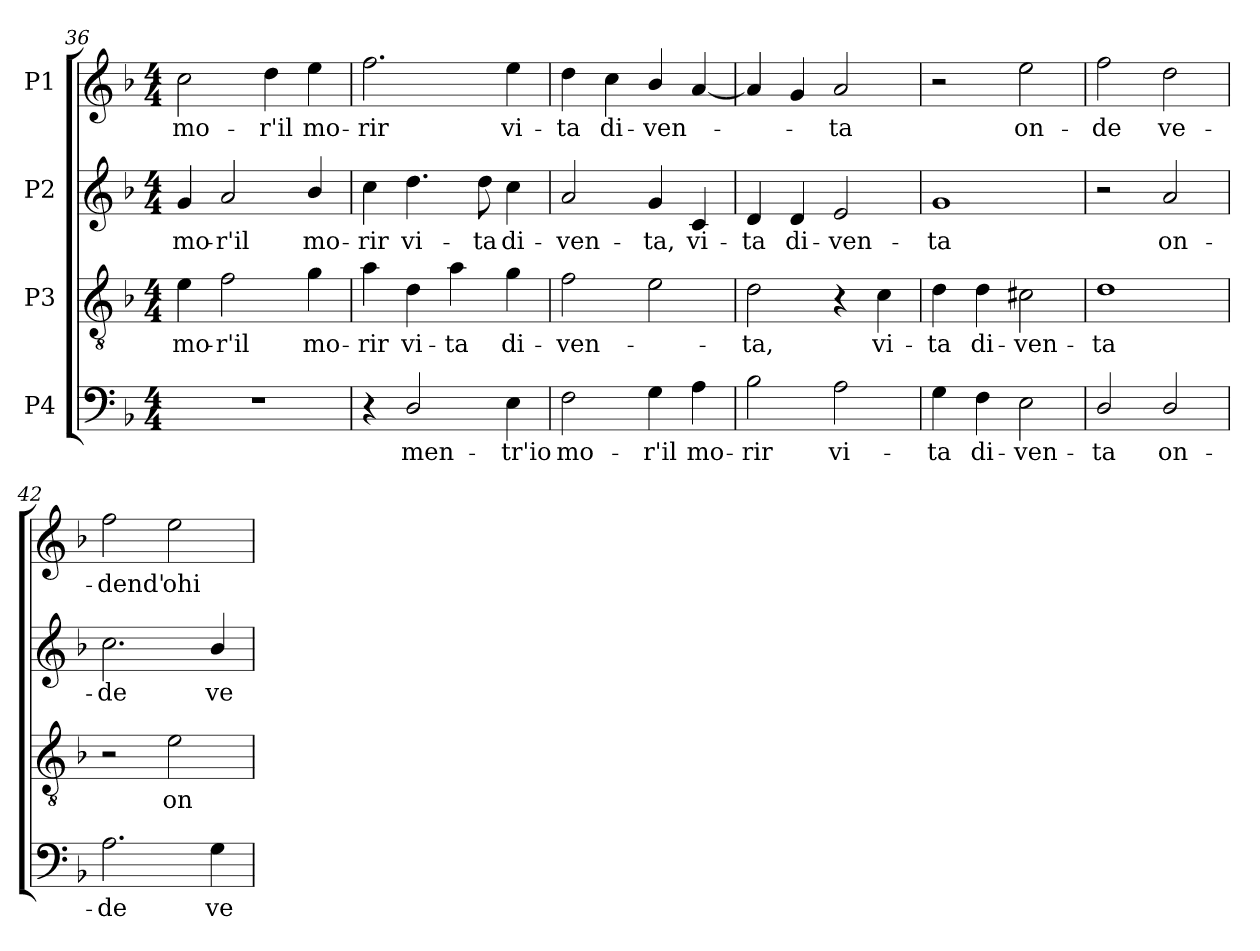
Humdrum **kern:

**kern	**text	**kern	**text	**kern	**text	**kern	**text
*part4	*part4	*part3	*part3	*part2	*part2	*part1	*part1
*staff4	*staff4	*staff3	*staff3	*staff2	*staff2	*staff1	*staff1
*I"P4	*	*I"P3	*	*I"P2	*	*I"P1	*
*clefF4	*	*clefGv2	*	*clefG2	*	*clefG2	*
*	*	*ITrd7c12	*	*	*	*	*
*k[b-]	*	*k[b-]	*	*k[b-]	*	*k[b-]	*
*F:	*	*F:	*	*F:	*	*F:	*
*M4/4	*	*M4/4	*	*M4/4	*	*M4/4	*
=36	=36	=36	=36	=36	=36	=36	=36
!	!	!	!LO:LY:b:color=#000000	!	!	!	!
!	!	!	!	!	!LO:LY:b:color=#000000	!	!
!	!	!	!	!	!	!	!LO:LY:b:color=#000000
1r	.	4Ei\	mo-	4gi/	mo-	2cci\	mo-
!	!	!	!LO:LY:b:color=#000000	!	!	!	!
!	!	!	!	!	!LO:LY:b:color=#000000	!	!
.	.	2Fi\	-r'il	2ai/	-r'il	.	.
!	!	!	!	!	!	!	!LO:LY:b:color=#000000
.	.	.	.	.	.	4ddi\	-r'il
!	!	!	!LO:LY:b:color=#000000	!	!	!	!
!	!	!	!	!	!LO:LY:b:color=#000000	!	!
!	!	!	!	!	!	!	!LO:LY:b:color=#000000
.	.	4Gi\	mo-	4b-i/	mo-	4eei\	mo-
=37	=37	=37	=37	=37	=37	=37	=37
!	!	!	!LO:LY:b:color=#000000	!	!	!	!
!	!	!	!	!	!LO:LY:b:color=#000000	!	!
!	!	!	!	!	!	!	!LO:LY:b:color=#000000
4r	.	4Ai\	-rir	4cci\	-rir	2.ffi\	-rir
!	!LO:LY:b:color=#000000	!	!	!	!	!	!
!	!	!	!LO:LY:b:color=#000000	!	!	!	!
!	!	!	!	!	!LO:LY:b:color=#000000	!	!
2Di/	men-	4Di\	vi-	4.ddi\	vi-	.	.
!	!	!	!LO:LY:b:color=#000000	!	!	!	!
.	.	4Ai\	-ta	.	.	.	.
!	!	!	!	!	!LO:LY:b:color=#000000	!	!
.	.	.	.	8ddi\	-ta	.	.
!	!LO:LY:b:color=#000000	!	!	!	!	!	!
!	!	!	!LO:LY:b:color=#000000	!	!	!	!
!	!	!	!	!	!LO:LY:b:color=#000000	!	!
!	!	!	!	!	!	!	!LO:LY:b:color=#000000
4Ei\	-tr'io	4Gi\	di-	4cci\	di-	4eei\	vi-
=38	=38	=38	=38	=38	=38	=38	=38
!	!LO:LY:b:color=#000000	!	!	!	!	!	!
!	!	!	!LO:LY:b:color=#000000	!	!	!	!
!	!	!	!	!	!LO:LY:b:color=#000000	!	!
!	!	!	!	!	!	!	!LO:LY:b:color=#000000
2Fi\	mo-	2Fi\	-ven-	2ai/	-ven-	4ddi\	-ta
!	!	!	!	!	!	!	!LO:LY:b:color=#000000
.	.	.	.	.	.	4cci\	di-
!	!LO:LY:b:color=#000000	!	!	!	!	!	!
!	!	!	!	!	!LO:LY:b:color=#000000	!	!
!	!	!	!	!	!	!	!LO:LY:b:color=#000000
4Gi\	-r'il	2Ei\	.	4gi/	-ta,	4b-i/	-ven-
!	!LO:LY:b:color=#000000	!	!	!	!	!	!
!	!	!	!	!	!LO:LY:b:color=#000000	!	!
4Ai\	mo-	.	.	4ci/	vi-	[4ai/	.
=39	=39	=39	=39	=39	=39	=39	=39
!	!LO:LY:b:color=#000000	!	!	!	!	!	!
!	!	!	!LO:LY:b:color=#000000	!	!	!	!
!	!	!	!	!	!LO:LY:b:color=#000000	!	!
2B-i\	-rir	2Di\	-ta,	4di/	-ta	4ai/]	.
!	!	!	!	!	!LO:LY:b:color=#000000	!	!
.	.	.	.	4di/	di-	4gi/	.
!	!LO:LY:b:color=#000000	!	!	!	!	!	!
!	!	!	!	!	!LO:LY:b:color=#000000	!	!
!	!	!	!	!	!	!	!LO:LY:b:color=#000000
2Ai\	vi-	4r	.	2ei/	-ven-	2ai/	-ta
!	!	!	!LO:LY:b:color=#000000	!	!	!	!
.	.	4Ci\	vi-	.	.	.	.
!!LO:LB:g=z
=40	=40	=40	=40	=40	=40	=40	=40
!	!LO:LY:b:color=#000000	!	!	!	!	!	!
!	!	!	!LO:LY:b:color=#000000	!	!	!	!
!	!	!	!	!	!LO:LY:b:color=#000000	!	!
4Gi\	-ta	4Di\	-ta	1gi	-ta	2r	.
!	!LO:LY:b:color=#000000	!	!	!	!	!	!
!	!	!	!LO:LY:b:color=#000000	!	!	!	!
4Fi\	di-	4Di\	di-	.	.	.	.
!	!LO:LY:b:color=#000000	!	!	!	!	!	!
!	!	!	!LO:LY:b:color=#000000	!	!	!	!
!	!	!	!	!	!	!	!LO:LY:b:color=#000000
2Ei\	-ven-	2C#Xi\	-ven-	.	.	2eei\	on-
=41	=41	=41	=41	=41	=41	=41	=41
!	!LO:LY:b:color=#000000	!	!	!	!	!	!
!	!	!	!LO:LY:b:color=#000000	!	!	!	!
!	!	!	!	!	!	!	!LO:LY:b:color=#000000
2Di/	-ta	1Di	-ta	2r	.	2ffi\	-de
!	!LO:LY:b:color=#000000	!	!	!	!	!	!
!	!	!	!	!	!LO:LY:b:color=#000000	!	!
!	!	!	!	!	!	!	!LO:LY:b:color=#000000
2Di/	on-	.	.	2ai/	on-	2ddi\	ve-
=42	=42	=42	=42	=42	=42	=42	=42
!	!LO:LY:b:color=#000000	!	!	!	!	!	!
!	!	!	!	!	!LO:LY:b:color=#000000	!	!
!	!	!	!	!	!	!	!LO:LY:b:color=#000000
2.Ai\	-de	2r	.	2.cci\	-de	2ffi\	-dend'
!	!	!	!LO:LY:b:color=#000000	!	!	!	!
!	!	!	!	!	!	!	!LO:LY:b:color=#000000
.	.	2Ei\	on-	.	.	2eei\	ohi-
!	!LO:LY:b:color=#000000	!	!	!	!	!	!
!	!	!	!	!	!LO:LY:b:color=#000000	!	!
4Gi\	ve-	.	.	4b-i/	ve-	.	.
=	=	=	=	=	=	=	=
*-	*-	*-	*-	*-	*-	*-	*-
